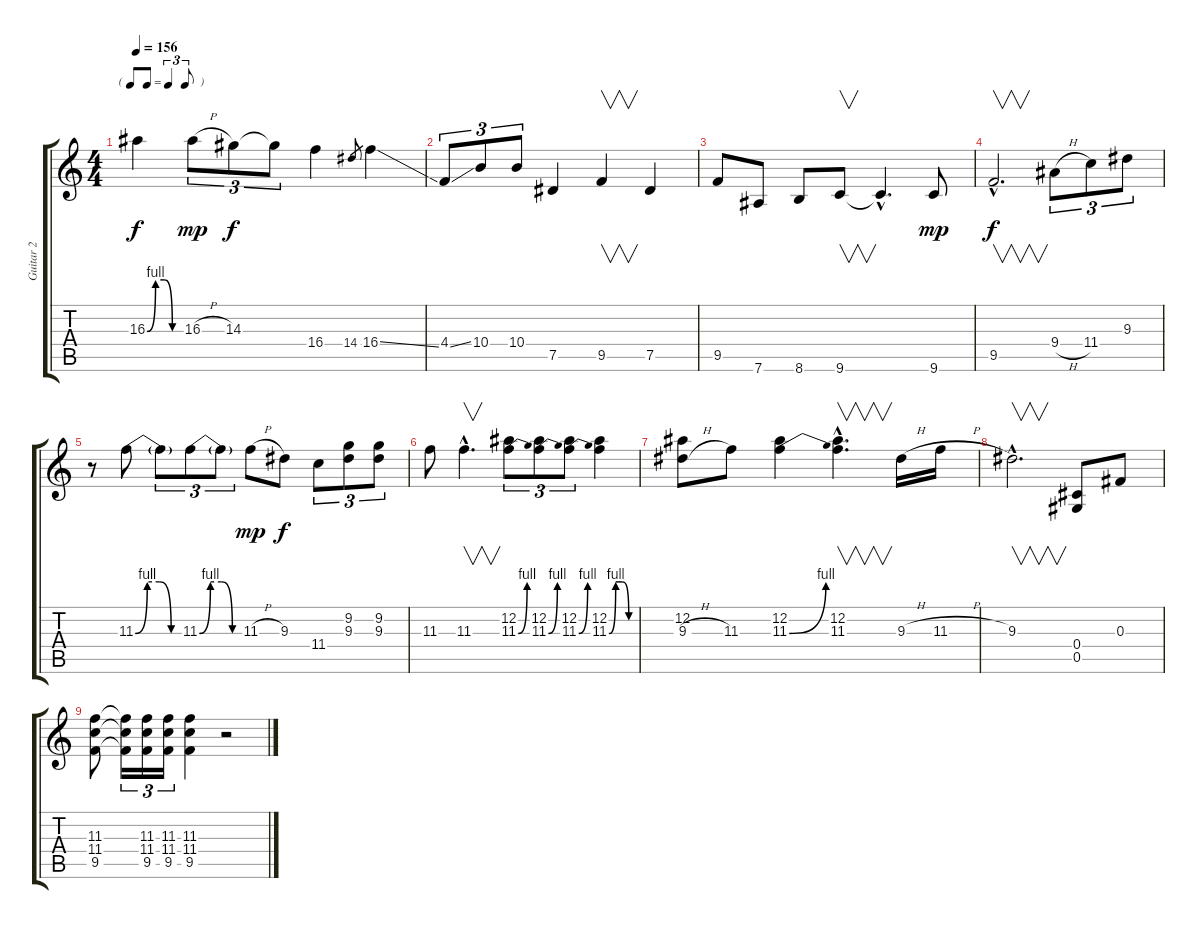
\track ("Guitar 2" "Guitar 2") {instrument distortionguitar}
\staff {score tabs}
\tuning (Eb4 Bb3 Gb3 Db3 Ab2 Eb2) {hide}
\ts (4 4)
\tf triplet8th
\tempo 156
\clef g2
\ks c
16.3{be (custom 0 0 15 4 30 4 45 0 60 0)}.4{dy f} 16.3{h}.8{tu (3 2) dy mp} 14.3.8{tu (3 2) dy f} 14.3{t}.8{tu (3 2)} 16.4.4 14.4.8{gr} 16.4{ss}.4 |
4.4{ss}.8{tu (3 2)} 10.4.8{tu (3 2)} 10.4.8{tu (3 2)} 7.5.4 9.5.4{v} 7.5.4 |
9.5.8 7.6.8 8.6.8 9.6.8{v} 9.6{hac t}.4{d} 9.6.8{dy mp} |
9.5{hac}.2{v d dy f} 9.4{h}.8{tu (3 2)} 11.4.8{tu (3 2)} 9.3.8{tu (3 2)} |
r.8 11.3{be (custom 0 0 15 4 30 4 45 0 60 0)}.8 11.3{t}.8{tu (3 2)} 11.3{be (custom 0 0 15 4 30 4 45 0 60 0)}.8{tu (3 2)} 11.3{t}.8{tu (3 2)} 11.3{h}.8{dy mp} 9.3.8{dy f} 11.4.8{tu (3 2)} (9.2 9.3).8{tu (3 2)} (9.2 9.3).8{tu (3 2)} |
11.3.8 11.3{hac}.4{v d} (12.2 11.3{be (bend 0 0 60 4)}).8{tu (3 2)} (12.2 11.3{be (bend 0 0 60 4)}).8{tu (3 2)} (12.2 11.3{be (bend 0 0 60 4)}).8{tu (3 2)} (12.2 11.3{be (custom 0 0 15 4 30 4 45 0 60 0)}).4 |
(12.2 9.3{h}).8 11.3.8 (12.2 11.3{be (bend 0 0 60 4)}).4 (12.2{hac} 11.3{hac}).4{v d} 9.3{h}.16 11.3{h}.16 |
9.3{hac}.2{v d} (0.4 0.5).8 0.3.8 |
(11.3 11.4 9.5).8 (11.3{t} 11.4{t} 9.5{t}).16{tu (3 2)} (11.3 11.4 9.5).16{tu (3 2)} (11.3 11.4 9.5).16{tu (3 2)} (11.3 11.4 9.5).4 r.2
